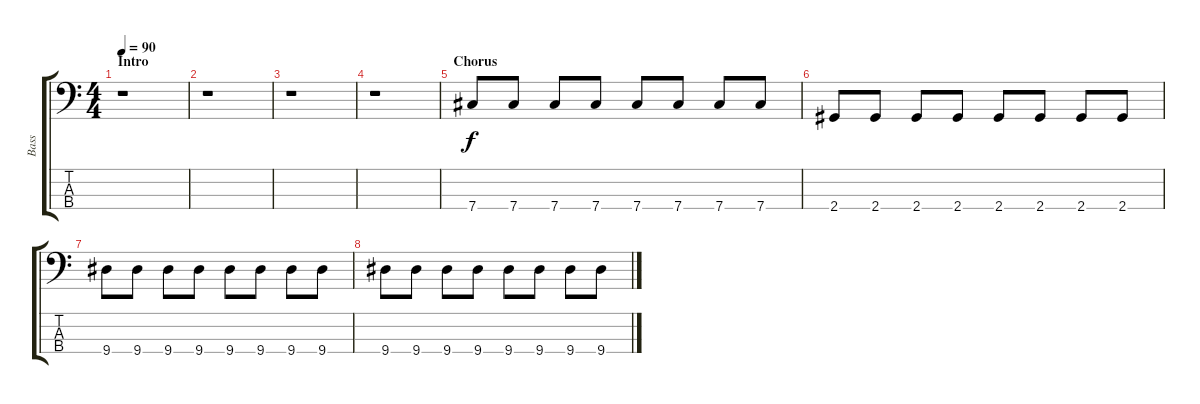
\track ("Bass" "Bass") {instrument electricbassfinger}
\staff {score tabs}
\tuning (Gb2 Db2 A1 Gb1) {hide}
\ts (4 4)
\section ("" "Intro")
\tempo 90
\clef f4
\ks c
r.1{dy f instrument electricbassfinger} |
r.1 |
r.1 |
r.1 |
\section ("" "Chorus")
7.4.8 7.4.8 7.4.8 7.4.8 7.4.8 7.4.8 7.4.8 7.4.8 |
2.4.8 2.4.8 2.4.8 2.4.8 2.4.8 2.4.8 2.4.8 2.4.8 |
9.4.8 9.4.8 9.4.8 9.4.8 9.4.8 9.4.8 9.4.8 9.4.8 |
9.4.8 9.4.8 9.4.8 9.4.8 9.4.8 9.4.8 9.4.8 9.4.8
